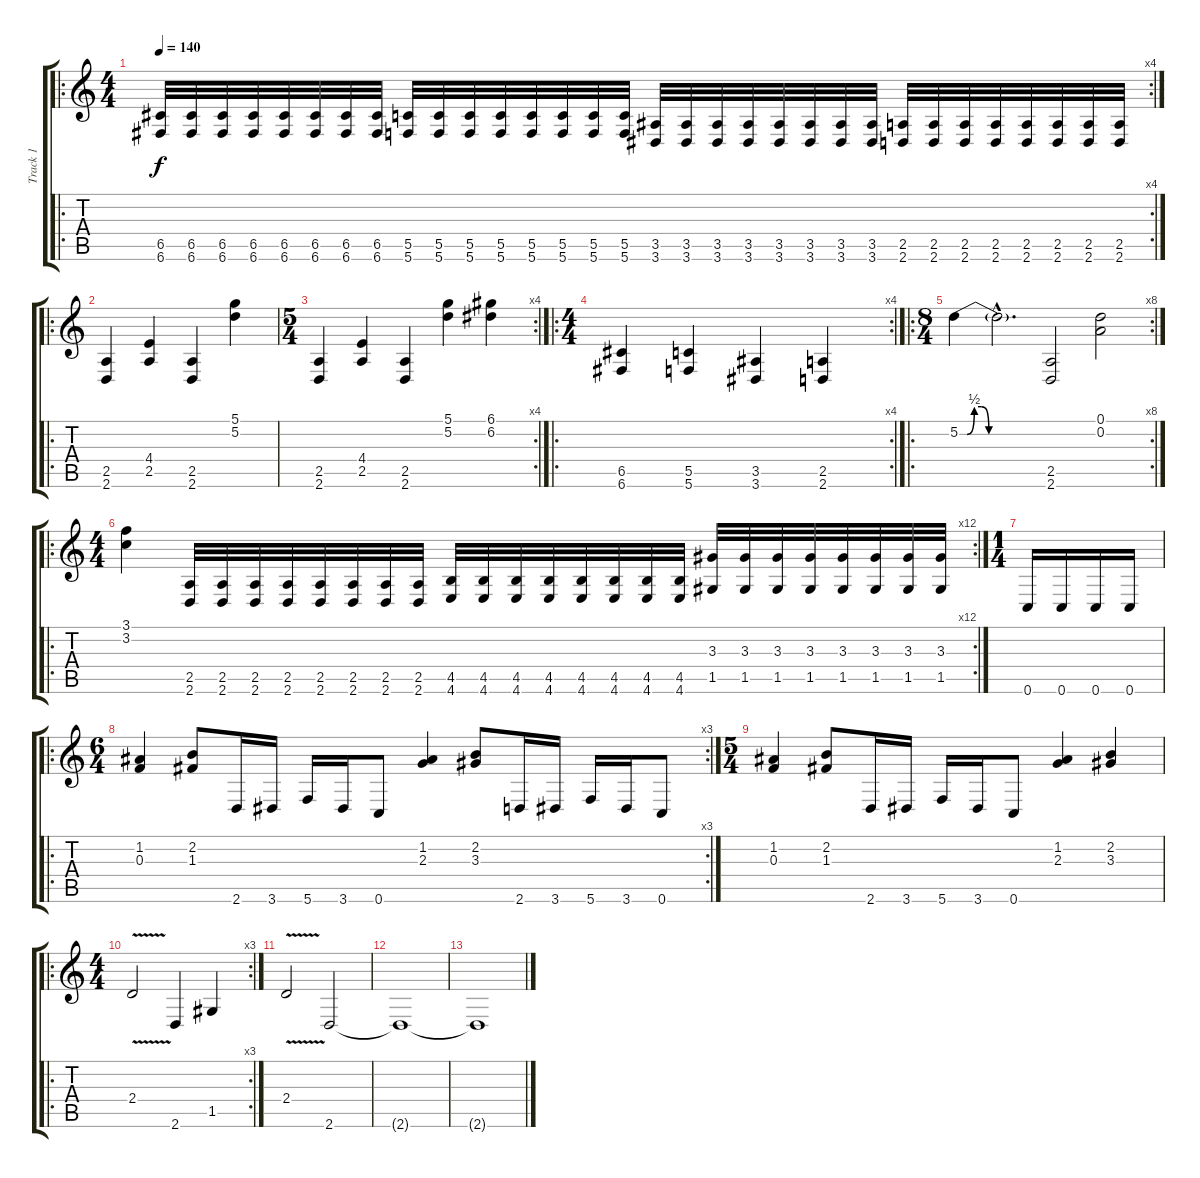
\track ("Track 1" "Track 1") {instrument distortionguitar}
\staff {score tabs}
\tuning (D4 A3 F3 C3 G2 C2) {hide}
\ro
\rc 4
\ts (4 4)
\tempo 140
\clef g2
\ks c
(6.5 6.6).32{dy f} (6.5 6.6).32 (6.5 6.6).32 (6.5 6.6).32 (6.5 6.6).32 (6.5 6.6).32 (6.5 6.6).32 (6.5 6.6).32 (5.5 5.6).32 (5.5 5.6).32 (5.5 5.6).32 (5.5 5.6).32 (5.5 5.6).32 (5.5 5.6).32 (5.5 5.6).32 (5.5 5.6).32 (3.5 3.6).32 (3.5 3.6).32 (3.5 3.6).32 (3.5 3.6).32 (3.5 3.6).32 (3.5 3.6).32 (3.5 3.6).32 (3.5 3.6).32 (2.5 2.6).32 (2.5 2.6).32 (2.5 2.6).32 (2.5 2.6).32 (2.5 2.6).32 (2.5 2.6).32 (2.5 2.6).32 (2.5 2.6).32 |
\ro
(2.5 2.6).4 (4.4 2.5).4 (2.5 2.6).4 (5.1 5.2).4 |
\rc 4
\ts (5 4)
(2.5 2.6).4 (4.4 2.5).4 (2.5 2.6).4 (5.1 5.2).4 (6.1 6.2).4 |
\ro
\rc 4
\ts (4 4)
(6.5 6.6).4 (5.5 5.6).4 (3.5 3.6).4 (2.5 2.6).4 |
\ro
\rc 8
\ts (8 4)
5.2{be (custom 0 0 5 0 10 2 15 2 20 0 25 0 30 0 36 0 42 0 60 0)}.4 5.2{hac t}.2{d} (2.5 2.6).2 (0.1 0.2).2 |
\ro
\rc 12
\ts (4 4)
(3.1 3.2).4 (2.5 2.6).32 (2.5 2.6).32 (2.5 2.6).32 (2.5 2.6).32 (2.5 2.6).32 (2.5 2.6).32 (2.5 2.6).32 (2.5 2.6).32 (4.5 4.6).32 (4.5 4.6).32 (4.5 4.6).32 (4.5 4.6).32 (4.5 4.6).32 (4.5 4.6).32 (4.5 4.6).32 (4.5 4.6).32 (3.3 1.5).32 (3.3 1.5).32 (3.3 1.5).32 (3.3 1.5).32 (3.3 1.5).32 (3.3 1.5).32 (3.3 1.5).32 (3.3 1.5).32 |
\ts (1 4)
0.6.16 0.6.16 0.6.16 0.6.16 |
\ro
\rc 3
\ts (6 4)
(1.2 0.3).4 (2.2 1.3).8 2.6.16 3.6.16 5.6.16 3.6.16 0.6.8 (1.2 2.3).4 (2.2 3.3).8 2.6.16 3.6.16 5.6.16 3.6.16 0.6.8 |
\ts (5 4)
(1.2 0.3).4 (2.2 1.3).8 2.6.16 3.6.16 5.6.16 3.6.16 0.6.8 (1.2 2.3).4 (2.2 3.3).4 |
\ro
\rc 3
\ts (4 4)
2.4{v}.2 2.6.4 1.5.4 |
2.4{v}.2 2.6.2 |
2.6{t}.1 |
2.6{t}.1
